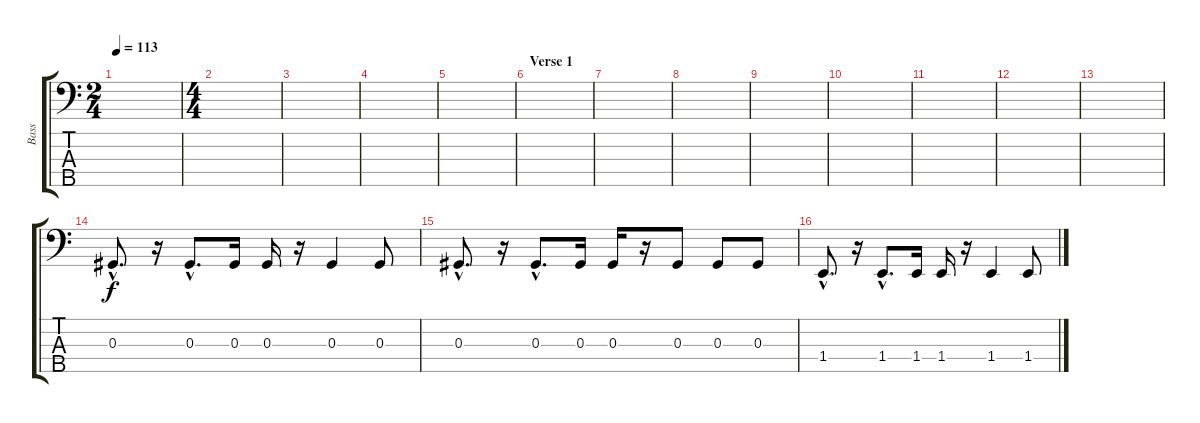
\track ("Bass" "Bass") {instrument electricbassfinger}
\staff {score tabs}
\tuning (Gb2 Db2 Ab1 Eb1 Bb0) {hide}
\ts (2 4)
\tempo 113
\clef f4
\ks c
|
\ts (4 4)
|
|
|
|
\section ("" "Verse 1")
|
|
|
|
|
|
|
|
0.3{hac}.8{d} r.16 0.3{hac}.8{d} 0.3.16 0.3.16 r.16 0.3.4 0.3.8 |
0.3{hac}.8{d} r.16 0.3{hac}.8{d} 0.3.16 0.3.16 r.16 0.3.8 0.3.8 0.3.8 |
1.4{hac}.8{d} r.16 1.4{hac}.8{d} 1.4.16 1.4.16 r.16 1.4.4 1.4.8
